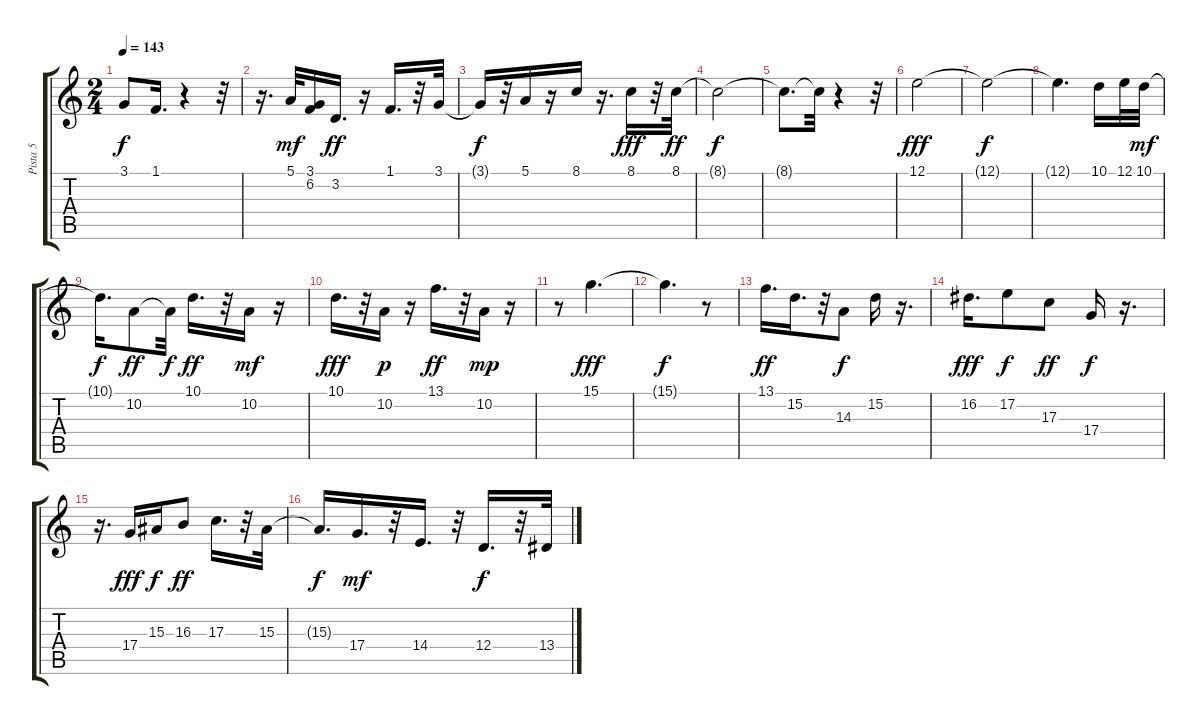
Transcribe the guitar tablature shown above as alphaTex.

\track ("Pista 5" "Pista 5") {instrument harmonica}
\staff {score tabs}
\tuning (E4 B3 G3 D3 A2 E2) {hide}
\ts (2 4)
\tempo 143
\clef g2
\ks c
3.1.8{dy f} 1.1.16{d} r.4 r.32 |
r.16{d} 5.1.32{dy mf} (3.1 6.2).16 3.2.16{d dy ff} r.16 1.1.16{d} r.32 3.1.32 |
3.1{t}.16{dy f} r.32 5.1.16 r.16 8.1.16 r.16{d} 8.1.16{dy fff} r.32 8.1.32{dy ff} |
8.1{t}.2{dy f} |
8.1{t}.8{d} 8.1{t}.32 r.4 r.32 |
12.1.2{dy fff} |
12.1{t}.2{dy f} |
12.1{t}.4{d} 10.1.16 12.1.32 10.1.32{dy mf} |
10.1{t}.16{d dy f} 10.2.8{dy ff} 10.2{t}.32{dy f} 10.1.16{d dy ff} r.32 10.2.16{dy mf} r.16 |
10.1.16{d dy fff} r.32 10.2.16{dy p} r.16 13.1.16{d dy ff} r.32 10.2.16{dy mp} r.16 |
r.8 15.1.4{d dy fff} |
15.1{t}.4{d dy f} r.8 |
13.1.16{d dy ff} 15.2.16{d} r.32 14.3.8{dy f} 15.2.16 r.16{d} |
16.2.16{d dy fff} 17.2.8{dy f} 17.3.8{dy ff} 17.4.16{dy f} r.16{d} |
r.16{d} 17.4.16{dy fff} 15.3.16{dy f} 16.3.8{dy ff} 17.3.16{d} r.32 15.3.32 |
15.3{t}.16{d dy f} 17.4.16{d dy mf} r.32 14.4.16{d} r.32 12.4.16{d dy f} r.32 13.4.32
